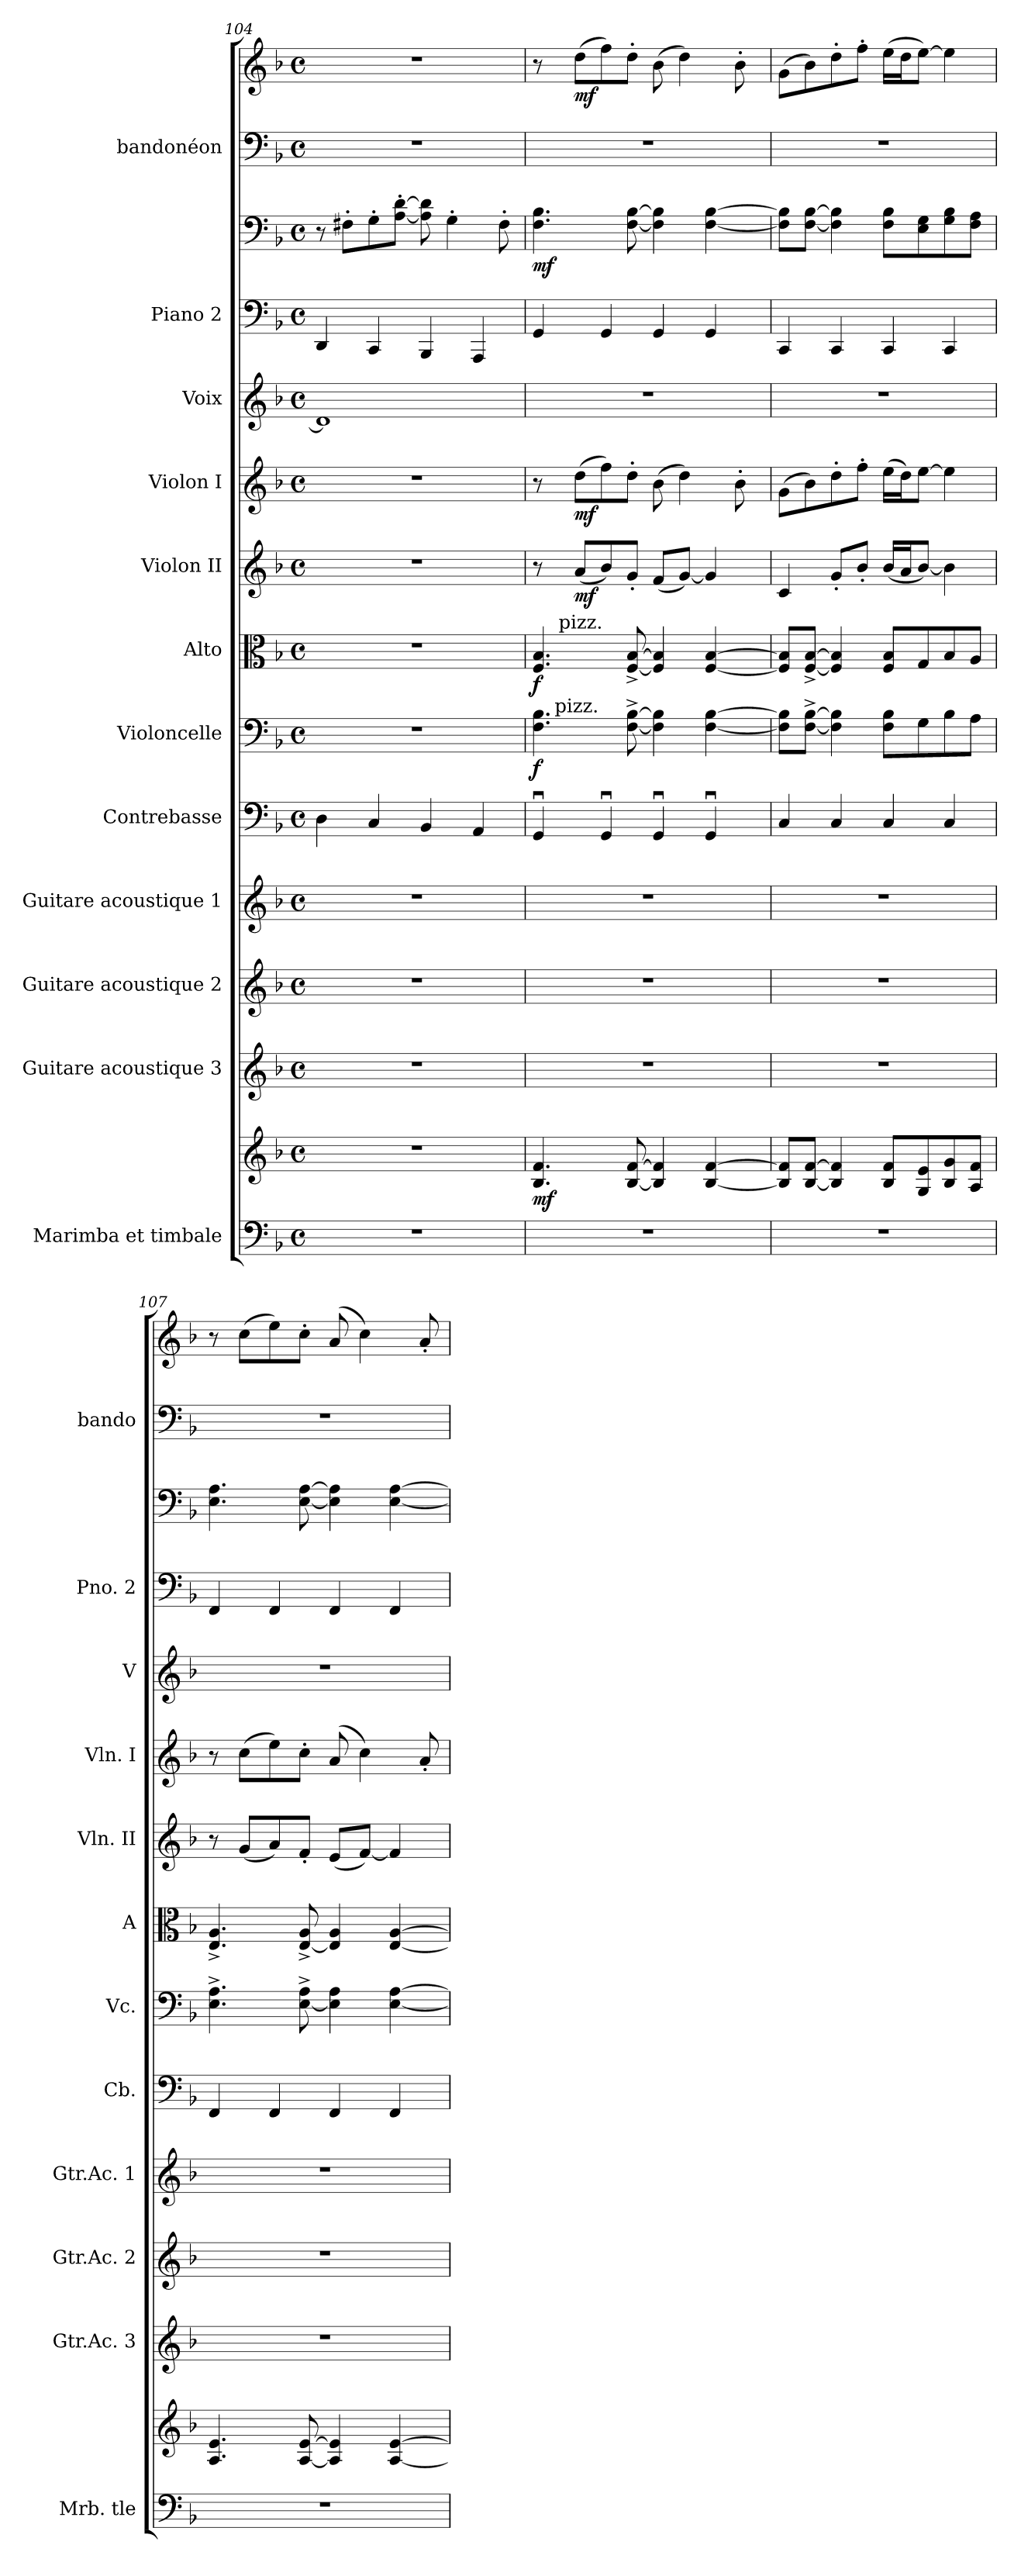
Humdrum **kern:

**kern	**kern	**dynam	**kern	**kern	**kern	**kern	**kern	**dynam	**kern	**dynam	**kern	**dynam	**kern	**dynam	**kern	**text	**kern	**kern	**dynam	**kern	**kern	**dynam
*part12	*part12	*part12	*part11	*part10	*part9	*part8	*part7	*part7	*part6	*part6	*part5	*part5	*part4	*part4	*part3	*part3	*part2	*part2	*part2	*part1	*part1	*part1
*staff15	*staff14	*staff14/15	*staff13	*staff12	*staff11	*staff10	*staff9	*staff9	*staff8	*staff8	*staff7	*staff7	*staff6	*staff6	*staff5	*staff5	*staff4	*staff3	*staff3/4	*staff2	*staff1	*staff1/2
*I"Marimba et timbale	*	*	*I"Guitare acoustique 3	*I"Guitare acoustique 2	*I"Guitare acoustique 1	*I"Contrebasse	*I"Violoncelle	*	*I"Alto	*	*I"Violon II	*	*I"Violon I	*	*I"Voix	*	*I"Piano 2	*	*	*I"bandonéon	*	*
*I'Mrb. tle	*	*	*I'Gtr.Ac. 3	*I'Gtr.Ac. 2	*I'Gtr.Ac. 1	*I'Cb.	*I'Vc.	*	*I'A	*	*I'Vln. II	*	*I'Vln. I	*	*I'V	*	*I'Pno. 2	*	*	*I'bando	*	*
*clefF4	*clefG2	*	*clefG2	*clefG2	*clefG2	*clefF4	*clefF4	*	*clefC3	*	*clefG2	*	*clefG2	*	*clefG2	*	*clefF4	*clefF4	*	*clefF4	*clefG2	*
*	*	*	*ITrd7c12	*ITrd7c12	*ITrd7c12	*ITrd7c12	*	*	*	*	*	*	*	*	*	*	*	*	*	*	*	*
*k[b-]	*k[b-]	*	*k[b-]	*k[b-]	*k[b-]	*k[b-]	*k[b-]	*	*k[b-]	*	*k[b-]	*	*k[b-]	*	*k[b-]	*	*k[b-]	*k[b-]	*	*k[b-]	*k[b-]	*
*d:	*d:	*	*d:	*d:	*d:	*d:	*d:	*	*d:	*	*d:	*	*d:	*	*d:	*	*d:	*d:	*	*d:	*d:	*
*M4/4	*M4/4	*	*M4/4	*M4/4	*M4/4	*M4/4	*M4/4	*	*M4/4	*	*M4/4	*	*M4/4	*	*M4/4	*	*M4/4	*M4/4	*	*M4/4	*M4/4	*
*met(c)	*met(c)	*	*met(c)	*met(c)	*met(c)	*met(c)	*met(c)	*	*met(c)	*	*met(c)	*	*met(c)	*	*met(c)	*	*met(c)	*met(c)	*	*met(c)	*met(c)	*
=104	=104	=104	=104	=104	=104	=104	=104	=104	=104	=104	=104	=104	=104	=104	=104	=104	=104	=104	=104	=104	=104	=104
1r	1r	.	1r	1r	1r	4DD\	1r	.	1r	.	1r	.	1r	.	1d]	.	4DD/	8r	.	1r	1r	.
.	.	.	.	.	.	.	.	.	.	.	.	.	.	.	.	.	.	8F#X'>\L	.	.	.	.
.	.	.	.	.	.	4CC/	.	.	.	.	.	.	.	.	.	.	4CC/	8G'>\	.	.	.	.
.	.	.	.	.	.	.	.	.	.	.	.	.	.	.	.	.	.	[8A\'> [8d\'>J	.	.	.	.
.	.	.	.	.	.	4BBB-/	.	.	.	.	.	.	.	.	.	.	4BBB-/	8A\] 8d\]	.	.	.	.
.	.	.	.	.	.	.	.	.	.	.	.	.	.	.	.	.	.	4G'>\	.	.	.	.
.	.	.	.	.	.	4AAA/	.	.	.	.	.	.	.	.	.	.	4AAA/	.	.	.	.	.
.	.	.	.	.	.	.	.	.	.	.	.	.	.	.	.	.	.	8F#'>\	.	.	.	.
!!LO:PB:g=z
=105	=105	=105	=105	=105	=105	=105	=105	=105	=105	=105	=105	=105	=105	=105	=105	=105	=105	=105	=105	=105	=105	=105
!	!	!LO:DY:b	!	!	!	!	!	!LO:DY:b	!	!LO:DY:b	!	!	!	!	!	!	!	!	!LO:DY:b	!	!	!
*	*	*	*	*	*	*	*^	*	*^	*	*	*	*	*	*	*	*	*	*	*	*	*
1r	4.B-/ 4.f/	mf	1r	1r	1r	4GGGu>/	4.F\ 4.B-\	16ryy	f	4.F/ 4.B-/	20ryy	f	8r	.	8r	.	1r	.	4GG/	4.F\ 4.B-\	mf	1r	8r	.
.	.	.	.	.	.	.	.	.	.	.	80.ryy	.	.	.	.	.	.	.	.	.	.	.	.	.
!	!	!	!	!	!	!	!	!LO:TX:a:t=pizz.	!	!	!	!	!	!	!	!	!	!	!	!	!	!	!	!
.	.	.	.	.	.	.	.	2...ryy	.	.	.	.	.	.	.	.	.	.	.	.	.	.	.	.
!	!	!	!	!	!	!	!	!	!	!	!LO:TX:a:t=pizz.	!	!	!	!	!	!	!	!	!	!	!	!	!
.	.	.	.	.	.	.	.	.	.	.	5%4ryy	.	.	.	.	.	.	.	.	.	.	.	.	.
!	!	!	!	!	!	!	!	!	!	!	!	!	!	!LO:DY:b	!	!LO:DY:b	!	!	!	!	!	!	!	!LO:DY:b
.	.	.	.	.	.	.	.	.	.	.	.	.	(<8a/L	mf	(>8dd\L	mf	.	.	.	.	.	.	(>8dd\L	mf
.	.	.	.	.	.	4GGGu>/	.	.	.	.	.	.	8b-/)	.	8ff\)	.	.	.	4GG/	.	.	.	8ff\)	.
.	[8B-/ [8f/	.	.	.	.	.	[8F\^> [8B-\^>	.	.	[8F/^< [8B-/^<	.	.	8g'</J	.	8dd'>\J	.	.	.	.	[8F\ [8B-\	.	.	8dd'>\J	.
.	4B-/] 4f/]	.	.	.	.	4GGGu>/	4F\] 4B-\]	.	.	4F/] 4B-/]	.	.	(<8f/L	.	(>8b-\	.	.	.	4GG/	4F\] 4B-\]	.	.	(>8b-\	.
.	.	.	.	.	.	.	.	.	.	.	.	.	[8g/J)	.	4dd\)	.	.	.	.	.	.	.	4dd\)	.
.	[4B-/ [4f/	.	.	.	.	4GGGu>/	[4F\ [4B-\	.	.	[4F/ [4B-/	.	.	4g/]	.	.	.	.	.	4GG/	[4F\ [4B-\	.	.	.	.
.	.	.	.	.	.	.	.	.	.	.	10ryy	.	.	.	.	.	.	.	.	.	.	.	.	.
.	.	.	.	.	.	.	.	.	.	.	.	.	.	.	8b-'>\	.	.	.	.	.	.	.	8b-'>\	.
.	.	.	.	.	.	.	.	.	.	.	40ryy	.	.	.	.	.	.	.	.	.	.	.	.	.
.	.	.	.	.	.	.	.	.	.	.	160ryy	.	.	.	.	.	.	.	.	.	.	.	.	.
*	*	*	*	*	*	*	*v	*v	*	*	*	*	*	*	*	*	*	*	*	*	*	*	*	*
*	*	*	*	*	*	*	*	*	*v	*v	*	*	*	*	*	*	*	*	*	*	*	*	*
=106	=106	=106	=106	=106	=106	=106	=106	=106	=106	=106	=106	=106	=106	=106	=106	=106	=106	=106	=106	=106	=106	=106
1r	8B-/] 8f/]L	.	1r	1r	1r	4CC/	8F\] 8B-\]L	.	8F/] 8B-/]L	.	4c/	.	(>8g\L	.	1r	.	4CC/	8F\] 8B-\]L	.	1r	(>8g\L	.
.	[8B-/ [8f/J	.	.	.	.	.	[8F\^> [8B-\^>J	.	[8F/^< [8B-/^<J	.	.	.	8b-\)	.	.	.	.	[8F\ [8B-\J	.	.	8b-\)	.
.	4B-/] 4f/]	.	.	.	.	4CC/	4F\] 4B-\]	.	4F/] 4B-/]	.	8g'</L	.	8dd'>\	.	.	.	4CC/	4F\] 4B-\]	.	.	8dd'>\	.
.	.	.	.	.	.	.	.	.	.	.	8b-'</J	.	8ff'>\J	.	.	.	.	.	.	.	8ff'>\J	.
.	8B-/ 8f/L	.	.	.	.	4CC/	8F\ 8B-\L	.	8F/ 8B-/L	.	(<16b-/LL	.	(>16ee\LL	.	.	.	4CC/	8F\ 8B-\L	.	.	(>16ee\LL	.
.	.	.	.	.	.	.	.	.	.	.	16a/J	.	16dd\J)	.	.	.	.	.	.	.	16dd\J	.
.	8G/ 8e/	.	.	.	.	.	8G\	.	8G/	.	[8b-/J)	.	[8ee\J	.	.	.	.	8E\ 8G\	.	.	[8ee\J)	.
.	8B-/ 8g/	.	.	.	.	4CC/	8B-\	.	8B-/	.	4b-\]	.	4ee\]	.	.	.	4CC/	8G\ 8B-\	.	.	4ee\]	.
.	8A/ 8f/J	.	.	.	.	.	8A\J	.	8A/J	.	.	.	.	.	.	.	.	8F\ 8A\J	.	.	.	.
=107	=107	=107	=107	=107	=107	=107	=107	=107	=107	=107	=107	=107	=107	=107	=107	=107	=107	=107	=107	=107	=107	=107
1r	4.A/ 4.e/	.	1r	1r	1r	4FFF/	4.E\^> 4.A\^>	.	4.E/^< 4.A/^<	.	8r	.	8r	.	1r	.	4FF/	4.E\ 4.A\	.	1r	8r	.
.	.	.	.	.	.	.	.	.	.	.	(<8g/L	.	(>8cc\L	.	.	.	.	.	.	.	(>8cc\L	.
.	.	.	.	.	.	4FFF/	.	.	.	.	8a/)	.	8ee\)	.	.	.	4FF/	.	.	.	8ee\)	.
.	[8A/ [8e/	.	.	.	.	.	[8E\^> 8A\^>	.	[8E/^< 8A/^<	.	8f'</J	.	8cc'>\J	.	.	.	.	[8E\ [8A\	.	.	8cc'>\J	.
.	4A/] 4e/]	.	.	.	.	4FFF/	4E\] 4A\	.	4E/] 4A/	.	(<8e/L	.	(>8a/	.	.	.	4FF/	4E\] 4A\]	.	.	(>8a/	.
.	.	.	.	.	.	.	.	.	.	.	[8f/J)	.	4cc\)	.	.	.	.	.	.	.	4cc\)	.
.	[4A/ [4e/	.	.	.	.	4FFF/	[4E\ [4A\	.	[4E/ [4A/	.	4f/]	.	.	.	.	.	4FF/	[4E\ [4A\	.	.	.	.
.	.	.	.	.	.	.	.	.	.	.	.	.	8a'</	.	.	.	.	.	.	.	8a'</	.
=	=	=	=	=	=	=	=	=	=	=	=	=	=	=	=	=	=	=	=	=	=	=
*-	*-	*-	*-	*-	*-	*-	*-	*-	*-	*-	*-	*-	*-	*-	*-	*-	*-	*-	*-	*-	*-	*-
